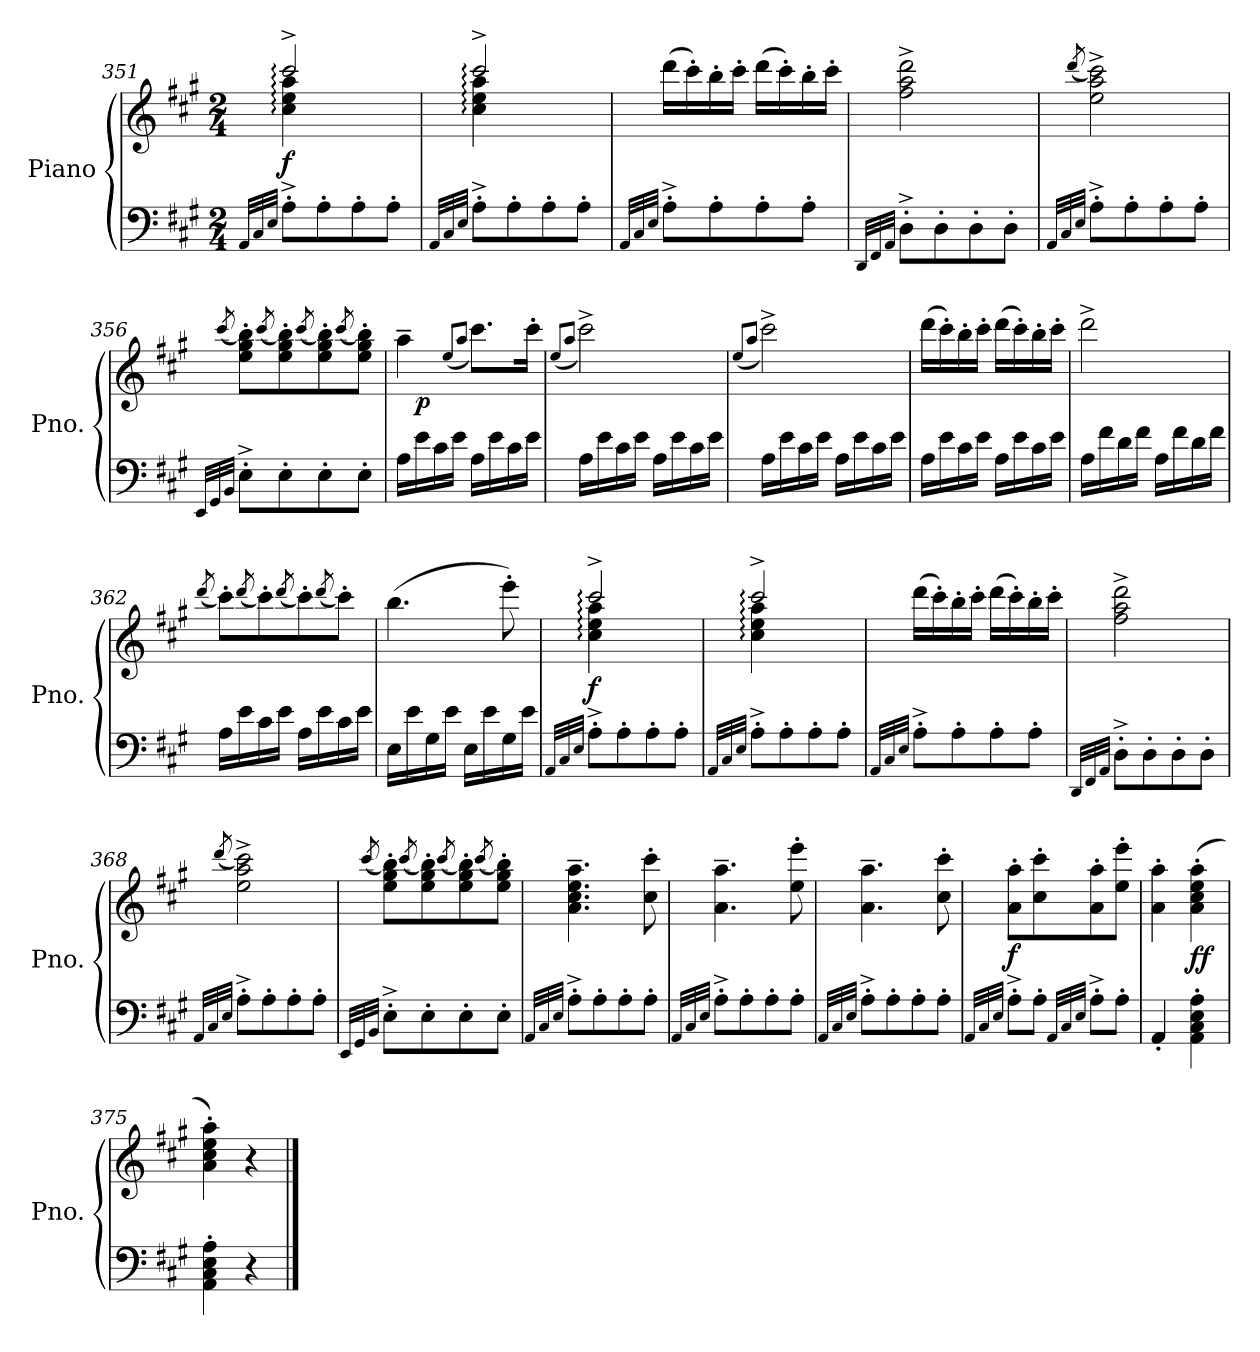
**kern	**kern	**dynam
*part1	*part1	*part1
*staff2	*staff1	*staff1/2
*I"Piano	*	*
*I'Pno.	*	*
*clefF4	*clefG2	*
*k[f#c#g#]	*k[f#c#g#]	*
*M2/4	*M2/4	*
=351	=351	=351
32qAA/LLL	.	.
32qC#/	.	.
32qE/JJJ	.	.
*	*^	*
!	!	!	!LO:DY:b
8A'^\L	2ccc#:^/	4cc#\: 4ee\: 4aa\:	f
8A'\	.	.	.
8A'\	.	4ryy	.
8A'\J	.	.	.
=352	=352	=352	=352
32qAA/LLL	.	.	.
32qC#/	.	.	.
32qE/JJJ	.	.	.
8A'^\L	2ccc#:^/	4cc#\: 4ee\: 4aa\:	.
8A'\	.	.	.
8A'\	.	4ryy	.
8A'\J	.	.	.
*	*v	*v	*
=353	=353	=353
32qAA/LLL	.	.
32qC#/	.	.
32qE/JJJ	.	.
8A'^\L	(16ddd\LL	.
.	16ccc#'\)	.
8A'\	16bb'\	.
.	16ccc#'\JJ	.
8A'\	(16ddd\LL	.
.	16ccc#'\)	.
8A'\J	16bb'\	.
.	16ccc#'\JJ	.
=354	=354	=354
32qDD/LLL	.	.
32qFF#/	.	.
32qAA/JJJ	.	.
8D'^\L	2ff#\^ 2aa\^ 2ddd\^	.
8D'\	.	.
8D'\	.	.
8D'\J	.	.
=355	=355	=355
32qAA/LLL	.	.
32qC#/	.	.
32qE/JJJ	(8qddd/	.
8A'^\L	2ee\^ 2aa\^ 2ccc#\^)	.
8A'\	.	.
8A'\	.	.
8A'\J	.	.
=356	=356	=356
32qEE/LLL	.	.
32qGG#/	.	.
32qBB/JJJ	(8qccc#/	.
8E'^\L	8ee\' 8gg#\' 8bb\'L)	.
.	(8qccc#/	.
8E'\	8ee\' 8gg#\' 8bb\')	.
.	(8qccc#/	.
8E'\	8ee\' 8gg#\' 8bb\')	.
.	(8qccc#/	.
8E'\J	8ee\' 8gg#\' 8bb\'J)	.
=357	=357	=357
*	*^	*
16A\LL	4aa~\	16ryy	.
!	!	!	!LO:DY:b
16e\	.	4..ryy	p
16c#\	.	.	.
16e\JJ	.	.	.
.	(8qee/L	.	.
.	8qaa/J	.	.
16A\LL	8.ccc#\L)	.	.
16e\	.	.	.
16c#\	.	.	.
16e\JJ	16ccc#'\Jk	.	.
*	*v	*v	*
=358	=358	=358
.	(8qee/L	.
.	8qaa/J	.
16A\LL	2ccc#^\)	.
16e\	.	.
16c#\	.	.
16e\JJ	.	.
16A\LL	.	.
16e\	.	.
16c#\	.	.
16e\JJ	.	.
=359	=359	=359
.	(8qee/L	.
.	8qaa/J	.
16A\LL	2ccc#^\)	.
16e\	.	.
16c#\	.	.
16e\JJ	.	.
16A\LL	.	.
16e\	.	.
16c#\	.	.
16e\JJ	.	.
=360	=360	=360
16A\LL	(16ddd\LL	.
16e\	16ccc#'\)	.
16c#\	16bb'\	.
16e\JJ	16ccc#'\JJ	.
16A\LL	(16ddd\LL	.
16e\	16ccc#'\)	.
16c#\	16bb'\	.
16e\JJ	16ccc#'\JJ	.
=361	=361	=361
16A\LL	2ddd^\	.
16f#\	.	.
16d\	.	.
16f#\JJ	.	.
16A\LL	.	.
16f#\	.	.
16d\	.	.
16f#\JJ	.	.
=362	=362	=362
.	(8qddd/	.
16A\LL	8ccc#'\L)	.
16e\	.	.
.	(8qddd/	.
16c#\	8ccc#'\)	.
16e\JJ	.	.
.	(8qddd/	.
16A\LL	8ccc#'\)	.
16e\	.	.
.	(8qddd/	.
16c#\	8ccc#'\J)	.
16e\JJ	.	.
=363	=363	=363
16E\LL	(4.bb\	.
16e\	.	.
16G#\	.	.
16e\JJ	.	.
16E\LL	.	.
16e\	.	.
16G#\	8eee'\)	.
16e\JJ	.	.
=364	=364	=364
32qAA/LLL	.	.
32qC#/	.	.
32qE/JJJ	.	.
*	*^	*
!	!	!	!LO:DY:b
8A'^\L	2ccc#:^/	4cc#\: 4ee\: 4aa\:	f
8A'\	.	.	.
8A'\	.	4ryy	.
8A'\J	.	.	.
=365	=365	=365	=365
32qAA/LLL	.	.	.
32qC#/	.	.	.
32qE/JJJ	.	.	.
8A'^\L	2ccc#:^/	4cc#\: 4ee\: 4aa\:	.
8A'\	.	.	.
8A'\	.	4ryy	.
8A'\J	.	.	.
*	*v	*v	*
=366	=366	=366
32qAA/LLL	.	.
32qC#/	.	.
32qE/JJJ	.	.
8A'^\L	(16ddd\LL	.
.	16ccc#'\)	.
8A'\	16bb'\	.
.	16ccc#'\JJ	.
8A'\	(16ddd\LL	.
.	16ccc#'\)	.
8A'\J	16bb'\	.
.	16ccc#'\JJ	.
=367	=367	=367
32qDD/LLL	.	.
32qFF#/	.	.
32qAA/JJJ	.	.
8D'^\L	2ff#\^ 2aa\^ 2ddd\^	.
8D'\	.	.
8D'\	.	.
8D'\J	.	.
=368	=368	=368
32qAA/LLL	.	.
32qC#/	.	.
32qE/JJJ	(8qddd/	.
8A'^\L	2ee\^ 2aa\^ 2ccc#\^)	.
8A'\	.	.
8A'\	.	.
8A'\J	.	.
=369	=369	=369
32qEE/LLL	.	.
32qGG#/	.	.
32qBB/JJJ	(8qccc#/	.
8E'^\L	8ee\' 8gg#\' 8bb\'L)	.
.	(8qccc#/	.
8E'\	8ee\' 8gg#\' 8bb\')	.
.	(8qccc#/	.
8E'\	8ee\' 8gg#\' 8bb\')	.
.	(8qccc#/	.
8E'\J	8ee\' 8gg#\' 8bb\'J)	.
=370	=370	=370
32qAA/LLL	.	.
32qC#/	.	.
32qE/JJJ	.	.
8A'^\L	4.a\~ 4.cc#\~ 4.ee\~ 4.aa\~	.
8A'\	.	.
8A'\	.	.
8A'\J	8cc#\' 8ccc#\'	.
=371	=371	=371
32qAA/LLL	.	.
32qC#/	.	.
32qE/JJJ	.	.
8A'^\L	4.a\~ 4.aa\~	.
8A'\	.	.
8A'\	.	.
8A'\J	8ee\' 8eee\'	.
=372	=372	=372
32qAA/LLL	.	.
32qC#/	.	.
32qE/JJJ	.	.
8A'^\L	4.a\~ 4.aa\~	.
8A'\	.	.
8A'\	.	.
8A'\J	8cc#\' 8ccc#\'	.
=373	=373	=373
32qAA/LLL	.	.
32qC#/	.	.
32qE/JJJ	.	.
!	!	!LO:DY:b
8A'^\L	8a\' 8aa\'L	f
8A'\J	8cc#\' 8ccc#\'	.
32qAA/LLL	.	.
32qC#/	.	.
32qE/JJJ	.	.
8A'^\L	8a\' 8aa\'	.
8A'\J	8ee\' 8eee\'J	.
=374	=374	=374
4AA'/	4a\' 4aa\'	.
!	!	!LO:DY:b
4AA\' 4C#\' 4E\' 4A\'	(4a\' 4cc#\' 4ee\' 4aa\'	ff
=375	=375	=375
4AA\' 4C#\' 4E\' 4A\'	4a\' 4cc#\' 4ee\' 4aa\')	.
4r	4r	.
==	==	==
*-	*-	*-
